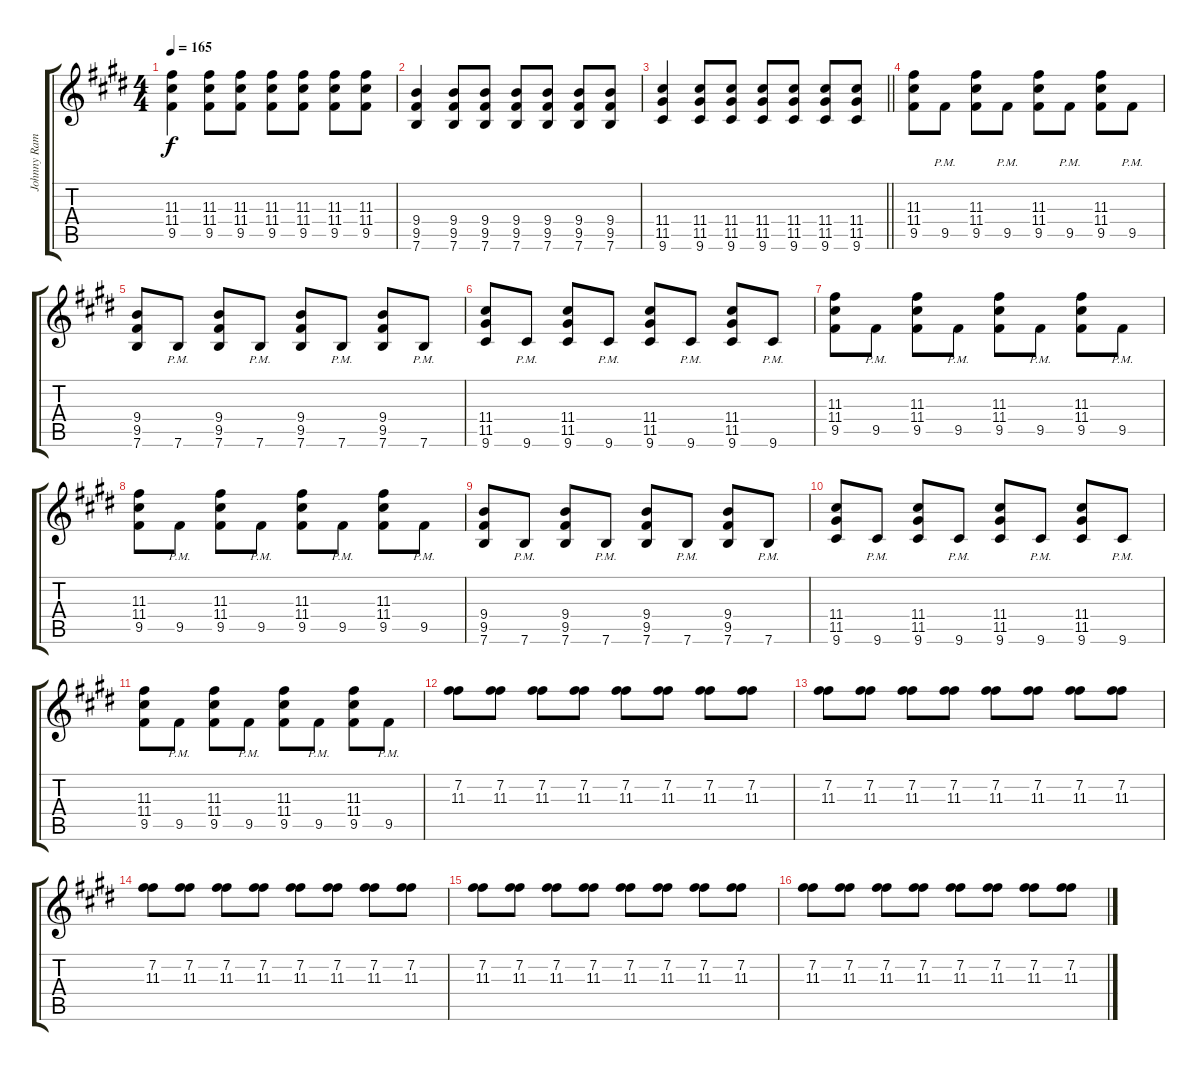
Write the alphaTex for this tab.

\track ("Johnny Ramone" "Johnny Ram") {instrument distortionguitar}
\staff {score tabs}
\tuning (E4 B3 G3 D3 A2 E2) {hide}
\ts (4 4)
\tempo 165
\clef g2
\ks e
(11.3 11.4 9.5).4{dy f} (11.3 11.4 9.5).8 (11.3 11.4 9.5).8 (11.3 11.4 9.5).8 (11.3 11.4 9.5).8 (11.3 11.4 9.5).8 (11.3 11.4 9.5).8 |
(9.4 9.5 7.6).4 (9.4 9.5 7.6).8 (9.4 9.5 7.6).8 (9.4 9.5 7.6).8 (9.4 9.5 7.6).8 (9.4 9.5 7.6).8 (9.4 9.5 7.6).8 |
\barLineRight lightlight
(11.4 11.5 9.6).4 (11.4 11.5 9.6).8 (11.4 11.5 9.6).8 (11.4 11.5 9.6).8 (11.4 11.5 9.6).8 (11.4 11.5 9.6).8 (11.4 11.5 9.6).8 |
(11.3 11.4 9.5).8 9.5{pm}.8 (11.3 11.4 9.5).8 9.5{pm}.8 (11.3 11.4 9.5).8 9.5{pm}.8 (11.3 11.4 9.5).8 9.5{pm}.8 |
(9.4 9.5 7.6).8 7.6{pm}.8 (9.4 9.5 7.6).8 7.6{pm}.8 (9.4 9.5 7.6).8 7.6{pm}.8 (9.4 9.5 7.6).8 7.6{pm}.8 |
(11.4 11.5 9.6).8 9.6{pm}.8 (11.4 11.5 9.6).8 9.6{pm}.8 (11.4 11.5 9.6).8 9.6{pm}.8 (11.4 11.5 9.6).8 9.6{pm}.8 |
(11.3 11.4 9.5).8 9.5{pm}.8 (11.3 11.4 9.5).8 9.5{pm}.8 (11.3 11.4 9.5).8 9.5{pm}.8 (11.3 11.4 9.5).8 9.5{pm}.8 |
(11.3 11.4 9.5).8 9.5{pm}.8 (11.3 11.4 9.5).8 9.5{pm}.8 (11.3 11.4 9.5).8 9.5{pm}.8 (11.3 11.4 9.5).8 9.5{pm}.8 |
(9.4 9.5 7.6).8 7.6{pm}.8 (9.4 9.5 7.6).8 7.6{pm}.8 (9.4 9.5 7.6).8 7.6{pm}.8 (9.4 9.5 7.6).8 7.6{pm}.8 |
(11.4 11.5 9.6).8 9.6{pm}.8 (11.4 11.5 9.6).8 9.6{pm}.8 (11.4 11.5 9.6).8 9.6{pm}.8 (11.4 11.5 9.6).8 9.6{pm}.8 |
(11.3 11.4 9.5).8 9.5{pm}.8 (11.3 11.4 9.5).8 9.5{pm}.8 (11.3 11.4 9.5).8 9.5{pm}.8 (11.3 11.4 9.5).8 9.5{pm}.8 |
(7.2 11.3).8 (7.2 11.3).8 (7.2 11.3).8 (7.2 11.3).8 (7.2 11.3).8 (7.2 11.3).8 (7.2 11.3).8 (7.2 11.3).8 |
(7.2 11.3).8 (7.2 11.3).8 (7.2 11.3).8 (7.2 11.3).8 (7.2 11.3).8 (7.2 11.3).8 (7.2 11.3).8 (7.2 11.3).8 |
(7.2 11.3).8 (7.2 11.3).8 (7.2 11.3).8 (7.2 11.3).8 (7.2 11.3).8 (7.2 11.3).8 (7.2 11.3).8 (7.2 11.3).8 |
(7.2 11.3).8 (7.2 11.3).8 (7.2 11.3).8 (7.2 11.3).8 (7.2 11.3).8 (7.2 11.3).8 (7.2 11.3).8 (7.2 11.3).8 |
(7.2 11.3).8 (7.2 11.3).8 (7.2 11.3).8 (7.2 11.3).8 (7.2 11.3).8 (7.2 11.3).8 (7.2 11.3).8 (7.2 11.3).8
